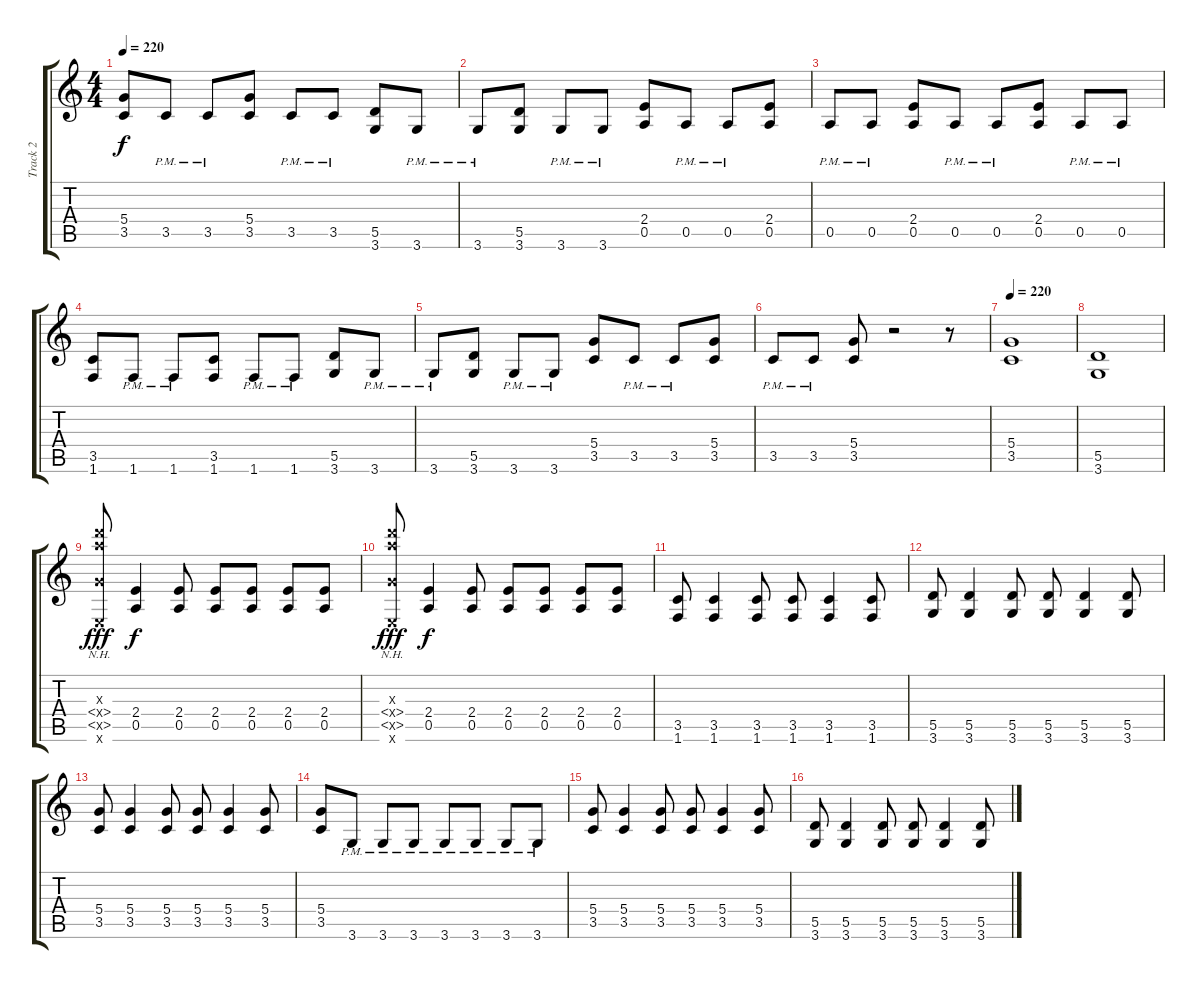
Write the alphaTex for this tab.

\track ("Track 2" "Track 2") {instrument distortionguitar}
\staff {score tabs}
\tuning (E4 B3 G3 D3 A2 E2) {hide}
\ts (4 4)
\tempo 220
\tempo 200
\tempo 220
\clef g2
\ks c
(5.4 3.5).8{dy f instrument distortionguitar} 3.5{pm}.8 3.5{pm}.8 (5.4 3.5).8 3.5{pm}.8 3.5{pm}.8 (5.5 3.6).8 3.6{pm}.8 |
3.6{pm}.8 (5.5 3.6).8 3.6{pm}.8 3.6{pm}.8 (2.4 0.5).8 0.5{pm}.8 0.5{pm}.8 (2.4 0.5).8 |
0.5{pm}.8 0.5{pm}.8 (2.4 0.5).8 0.5{pm}.8 0.5{pm}.8 (2.4 0.5).8 0.5{pm}.8 0.5{pm}.8 |
(3.5 1.6).8 1.6{pm}.8 1.6{pm}.8 (3.5 1.6).8 1.6{pm}.8 1.6{pm}.8 (5.5 3.6).8 3.6{pm}.8 |
3.6{pm}.8 (5.5 3.6).8 3.6{pm}.8 3.6{pm}.8 (5.4 3.5).8 3.5{pm}.8 3.5{pm}.8 (5.4 3.5).8 |
3.5{pm}.8 3.5{pm}.8 (5.4 3.5).8 r.2 r.8 |
\tempo 220
(5.4 3.5).1 |
(5.5 3.6).1 |
(0.3{x} 5.4{nh x} 5.5{nh x} 0.6{x}).8{dy fff} (2.4 0.5).4{dy f} (2.4 0.5).8 (2.4 0.5).8 (2.4 0.5).8 (2.4 0.5).8 (2.4 0.5).8 |
(0.3{x} 5.4{nh x} 5.5{nh x} 0.6{x}).8{dy fff} (2.4 0.5).4{dy f} (2.4 0.5).8 (2.4 0.5).8 (2.4 0.5).8 (2.4 0.5).8 (2.4 0.5).8 |
(3.5 1.6).8 (3.5 1.6).4 (3.5 1.6).8 (3.5 1.6).8 (3.5 1.6).4 (3.5 1.6).8 |
(5.5 3.6).8 (5.5 3.6).4 (5.5 3.6).8 (5.5 3.6).8 (5.5 3.6).4 (5.5 3.6).8 |
(5.4 3.5).8 (5.4 3.5).4 (5.4 3.5).8 (5.4 3.5).8 (5.4 3.5).4 (5.4 3.5).8 |
(5.4 3.5).8 3.6{pm}.8 3.6{pm}.8 3.6{pm}.8 3.6{pm}.8 3.6{pm}.8 3.6{pm}.8 3.6{pm}.8 |
(5.4 3.5).8 (5.4 3.5).4 (5.4 3.5).8 (5.4 3.5).8 (5.4 3.5).4 (5.4 3.5).8 |
(5.5 3.6).8 (5.5 3.6).4 (5.5 3.6).8 (5.5 3.6).8 (5.5 3.6).4 (5.5 3.6).8
